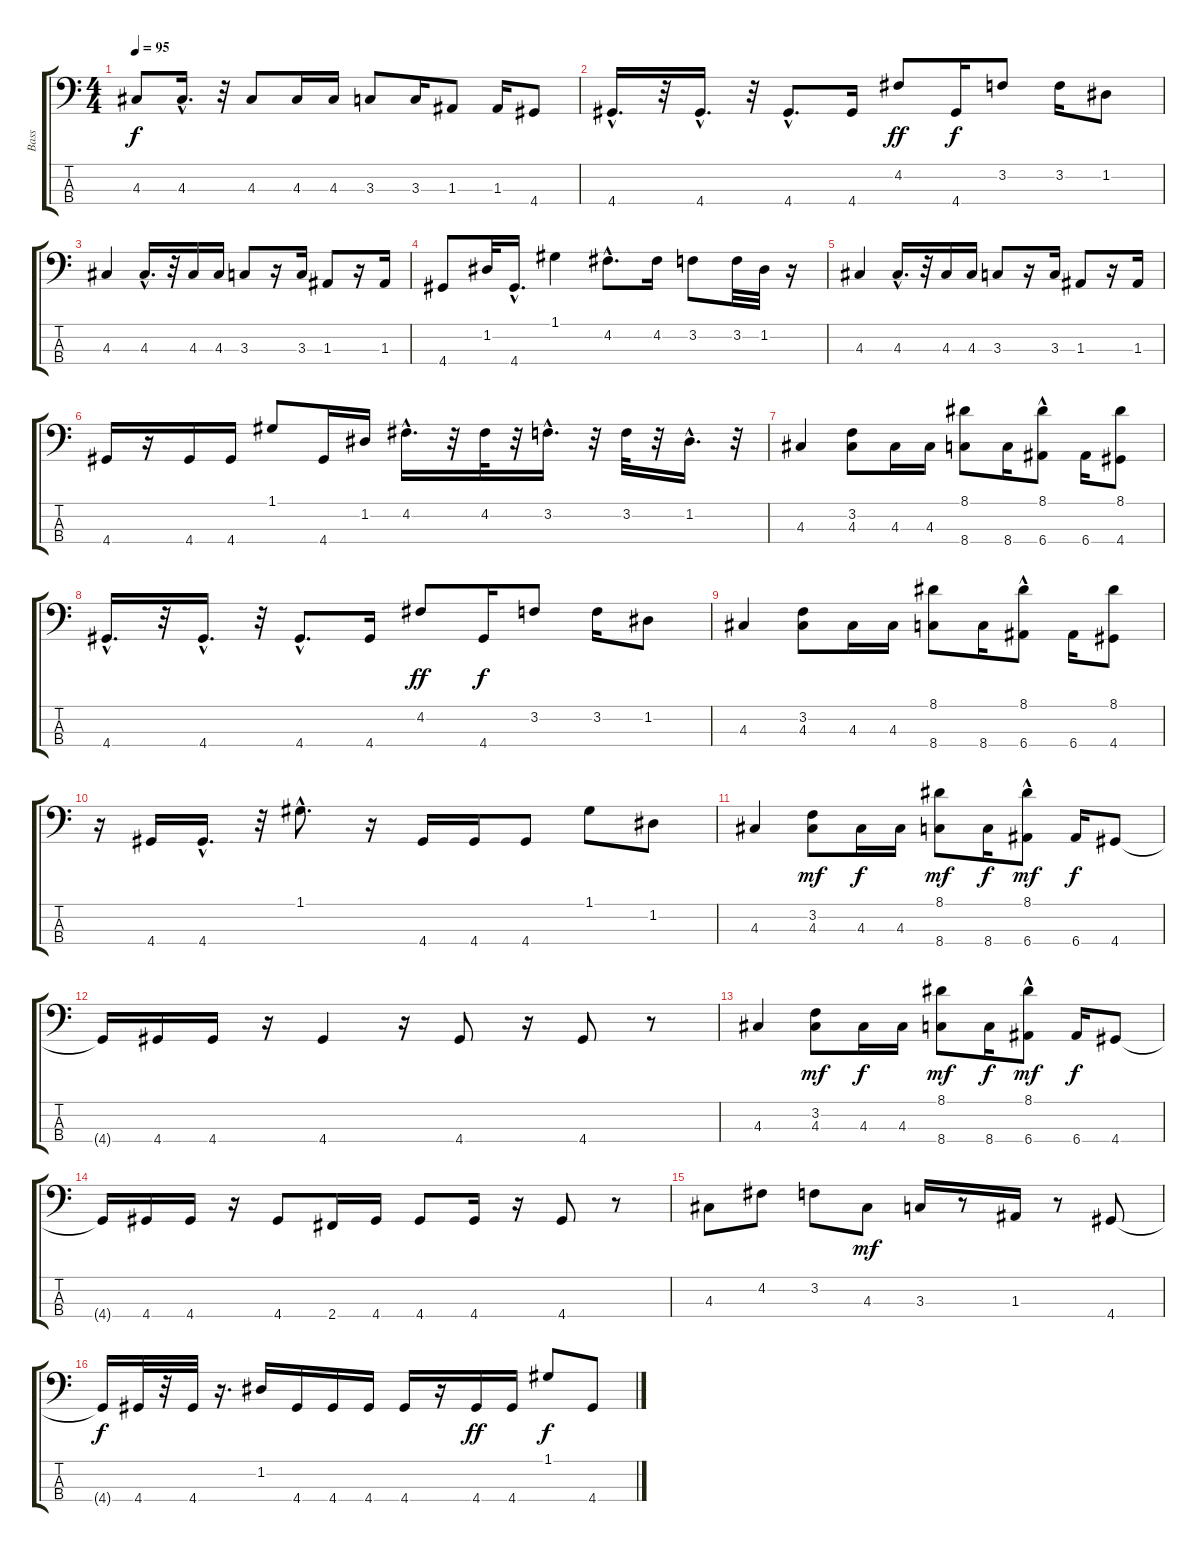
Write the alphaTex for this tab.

\track ("Bass" "Bass") {instrument fretlessbass}
\staff {score tabs}
\tuning (G2 D2 A1 E1) {hide}
\ts (4 4)
\tempo 95
\clef f4
\ks c
4.3.8{dy f} 4.3{hac}.16{d} r.32 4.3.8 4.3.16 4.3.16 3.3.8 3.3.16 1.3.8 1.3.16 4.4.8 |
4.4{hac}.16{d} r.32 4.4{hac}.16{d} r.32 4.4{hac}.8{d} 4.4.16 4.2.8{dy ff} 4.4.16{dy f} 3.2.8 3.2.16 1.2.8 |
4.3.4 4.3{hac}.16{d} r.32 4.3.16 4.3.16 3.3.8 r.16 3.3.16 1.3.8 r.16 1.3.16 |
4.4.8 1.2.32 4.4{hac}.16{d} 1.1.4 4.2{hac}.8{d} 4.2.16 3.2.8 3.2.32 1.2.32 r.16 |
4.3.4 4.3{hac}.16{d} r.32 4.3.16 4.3.16 3.3.8 r.16 3.3.16 1.3.8 r.16 1.3.16 |
4.4.16 r.16 4.4.16 4.4.16 1.1.8 4.4.16 1.2.16 4.2{hac}.16{d} r.32 4.2.32 r.32 3.2{hac}.16{d} r.32 3.2.32 r.32 1.2{hac}.16{d} r.32 |
4.3.4 (3.2 4.3).8 4.3.16 4.3.16 (8.1 8.4).8 8.4.16 (8.1{hac} 6.4).8 6.4.16 (8.1 4.4).8 |
4.4{hac}.16{d} r.32 4.4{hac}.16{d} r.32 4.4{hac}.8{d} 4.4.16 4.2.8{dy ff} 4.4.16{dy f} 3.2.8 3.2.16 1.2.8 |
4.3.4 (3.2 4.3).8 4.3.16 4.3.16 (8.1 8.4).8 8.4.16 (8.1{hac} 6.4).8 6.4.16 (8.1 4.4).8 |
r.16 4.4.16 4.4{hac}.16{d} r.32 1.1{hac}.8{d} r.16 4.4.16 4.4.16 4.4.8 1.1.8 1.2.8 |
4.3.4 (3.2 4.3).8{dy mf} 4.3.16{dy f} 4.3.16 (8.1 8.4).8{dy mf} 8.4.16{dy f} (8.1{hac} 6.4).8{dy mf} 6.4.16{dy f} 4.4.8 |
4.4{t}.16 4.4.16 4.4.16 r.16 4.4.4 r.16 4.4.8 r.16 4.4.8 r.8 |
4.3.4 (3.2 4.3).8{dy mf} 4.3.16{dy f} 4.3.16 (8.1 8.4).8{dy mf} 8.4.16{dy f} (8.1{hac} 6.4).8{dy mf} 6.4.16{dy f} 4.4.8 |
4.4{t}.16 4.4.16 4.4.16 r.16 4.4.8 2.4.16 4.4.16 4.4.8 4.4.16 r.16 4.4.8 r.8 |
4.3.8 4.2.8 3.2.8 4.3.8{dy mf} 3.3.16 r.8 1.3.16 r.8 4.4.8 |
4.4{t}.16{dy f} 4.4.32 r.32 4.4.32 r.16{d} 1.2.16 4.4.16 4.4.16 4.4.16 4.4.16 r.16 4.4.16{dy ff} 4.4.16 1.1.8{dy f} 4.4.8
